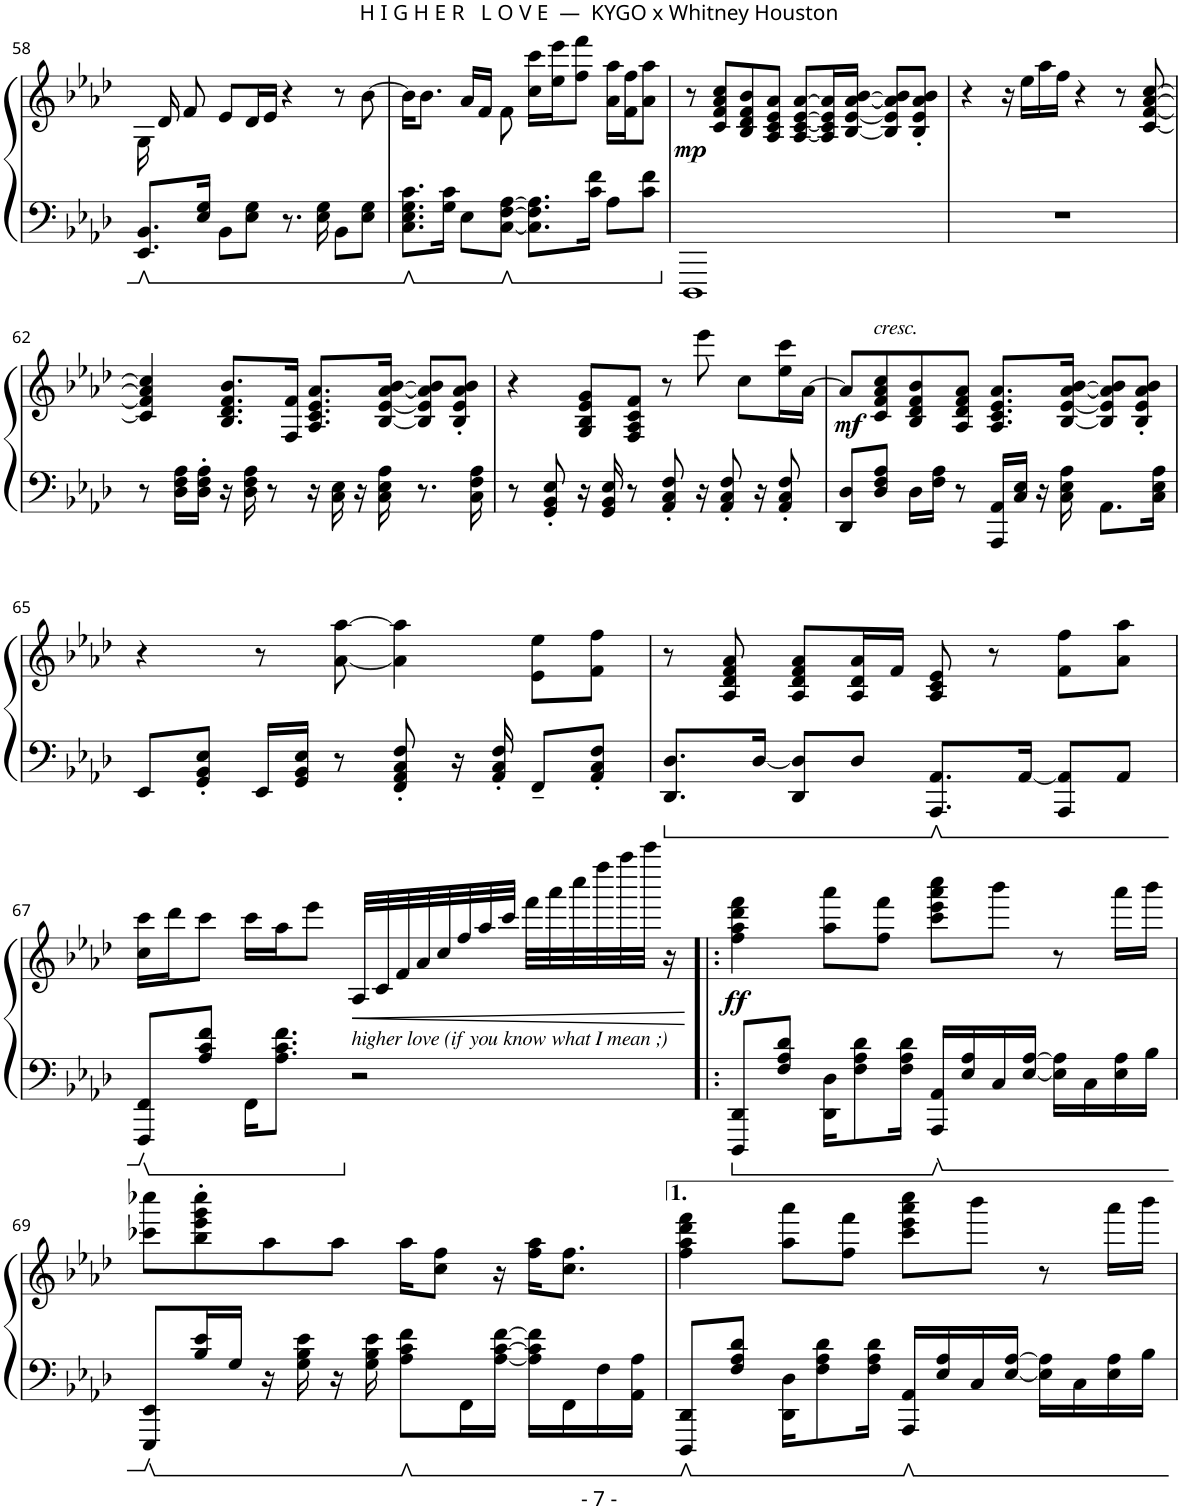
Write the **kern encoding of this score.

**kern	**kern	**dynam
*part1	*part1	*part1
*staff2	*staff1	*staff1/2
*I"Piano	*	*
*I'Pno.	*	*
!!LO:PB:g=z
*clefF4	*clefG2	*
*k[b-e-a-d-]	*k[b-e-a-d-]	*
*M4/4	*M4/4	*
=58	=58	=58
8.EE-/ 8.BB-/L	16G\	.
.	16d-/	.
.	8f/	.
16E-/ 16G/Jk	.	.
8BB-\L	8e-/L	.
8E-\ 8G\J	16d-/L	.
.	16e-/JJ	.
8.r	4r	.
16E-\ 16G\	.	.
8BB-\L	8r	.
8E-\ 8G\J	[8b-\	.
=59	=59	=59
8.C\ 8.E-\ 8.G\ 8.c\L	16b-\KL]	.
.	8.b-\J	.
16G\ 16c\Jk	.	.
8E-\L	16a-/LL	.
.	16f/JJ	.
[8C\ [8F\ [8A-\J	8f\	.
8.C\] 8.F\] 8.A-\]L	16cc\ 16ccc\LL	.
.	16ee-\ 16eee-\J	.
.	8ff\ 8fff\J	.
16c\ 16f\Jk	.	.
8A-\L	16a-\ 16aa-\LL	.
.	16f\ 16ff\J	.
8c\ 8f\J	8a-\ 8aa-\J	.
=60	=60	=60
!	!	!LO:DY:b
1DDD-	8r	mp
.	8c/ 8f/ 8a-/ 8cc/L	.
.	8B-/ 8d-/ 8f/ 8b-/	.
.	8A-/ 8c/ 8e-/ 8a-/J	.
.	[8A-/ [8c/ [8e-/ [8a-/L	.
.	16A-/] 16c/] 16e-/] 16a-/]L	.
.	[16B-/ [16e-/ [16a-/ [16b-/JJ	.
.	8B-/] 8e-/] 8a-/] 8b-/]L	.
.	8B-/' 8e-/' 8a-/' 8b-/'J	.
=61	=61	=61
1r	4r	.
.	16r	.
.	16ee-\LL	.
.	16aa-\	.
.	16ff\JJ	.
.	4r	.
.	8r	.
.	[8c/ [8f/ [8a-/ [8cc/	.
!!LO:LB:g=z
=62	=62	=62
8r	4c/] 4f/] 4a-/] 4cc/]	.
16D-\ 16F\ 16A-\LL	.	.
16D-\' 16F\' 16A-\'JJ	.	.
16r	8.B-/ 8.d-/ 8.f/ 8.b-/L	.
16D-\ 16F\ 16A-\	.	.
8r	.	.
.	16F/ 16f/Jk	.
16r	8.A-/ 8.c/ 8.e-/ 8.a-/L	.
16C\ 16E-\	.	.
16r	.	.
16C\ 16E-\ 16A-\	[16B-/ [16e-/ [16a-/ [16b-/Jk	.
8.r	8B-/] 8e-/] 8a-/] 8b-/]L	.
.	8B-/' 8e-/' 8a-/' 8b-/'J	.
16C\ 16F\ 16A-\	.	.
=63	=63	=63
8r	4r	.
8GG/' 8BB-/' 8E-/'	.	.
16r	8G/ 8B-/ 8e-/ 8g/L	.
16GG/ 16BB-/ 16E-/	.	.
8r	8F/ 8A-/ 8c/ 8f/J	.
8AA-/' 8C/' 8F/'	8r	.
16r	8eee-\	.
8AA-/' 8C/' 8F/'	.	.
.	8cc\L	.
16r	.	.
8AA-/' 8C/' 8F/'	16ee-\ 16ccc\L	.
.	[16a-\JJ	.
=64	=64	=64
!	!	!LO:DY:b
8DD-/ 8D-/L	8a-/L]	mf
!	!LO:TX:a:i:t=cresc.	!
8D-/ 8F/ 8A-/J	8c/ 8f/ 8a-/ 8cc/	.
16D-\LL	8B-/ 8d-/ 8f/ 8b-/	.
16F\ 16A-\JJ	.	.
8r	8A-/ 8d-/ 8f/ 8a-/J	.
16AAA-/ 16AA-/LL	8.A-/ 8.c/ 8.e-/ 8.a-/L	.
16C/ 16E-/JJ	.	.
16r	.	.
16C\ 16E-\ 16A-\	[16B-/ [16e-/ [16a-/ [16b-/Jk	.
8.AA-\L	8B-/] 8e-/] 8a-/] 8b-/]L	.
.	8B-/' 8e-/' 8a-/' 8b-/'J	.
16C\ 16E-\ 16A-\Jk	.	.
!!LO:LB:g=z
=65	=65	=65
8EE-/L	4r	.
8GG/' 8BB-/' 8E-/'J	.	.
16EE-/LL	8r	.
16GG/ 16BB-/ 16E-/JJ	.	.
8r	[8a-\ [8aa-\	.
8FF/' 8AA-/' 8C/' 8F/'	4a-\] 4aa-\]	.
16r	.	.
16AA-/' 16C/' 16F/'	.	.
8FF~/L	8e-\ 8ee-\L	.
8AA-/' 8C/' 8F/'J	8f\ 8ff\J	.
=66	=66	=66
8.DD-/ 8.D-/L	8r	.
.	8A-/ 8d-/ 8f/ 8a-/	.
[16D-/Jk	.	.
8DD-/ 8D-/]L	8A-/ 8d-/ 8f/ 8a-/L	.
8D-/J	16A-/ 16d-/ 16a-/L	.
.	16f/JJ	.
8.AAA-/ 8.AA-/L	8A-/ 8c/ 8e-/	.
.	8r	.
[16AA-/Jk	.	.
8AAA-/ 8AA-/]L	8f\ 8ff\L	.
8AA-/J	8a-\ 8aa-\J	.
!!LO:LB:g=z
=67	=67	=67
8FFF/ 8FF/L	16cc\ 16ccc\LL	.
.	16ddd-\J	.
8A-/ 8c/ 8f/J	8ccc\J	.
16FF\KL	16ccc\LL	.
8.A-\ 8.c\ 8.f\J	16aa-\J	.
.	8eee-\J	.
!	!LO:TX:b:i:t=higher love (if you know what I mean ;)	!
!	!	!LO:HP:b
2r	32A-/LLL	<
.	32c/	.
.	32f/	.
.	32a-/	.
.	32cc/	.
.	32ff/	.
.	32aa-/	.
.	32ccc/JJJ	.
.	32fff\LLL	.
.	32aaa-\	.
.	32cccc\	.
.	32ffff\	.
.	32aaaa-\	.
.	32ccccc\JJJ	.
.	16r	.
.	.	[
=68!|:	=68!|:	=68!|:
!	!	!LO:DY:b
8DDD-/ 8DD-/L	4ff\ 4aa-\ 4ddd-\ 4fff\	ff
8F/ 8A-/ 8d-/J	.	.
16DD-\ 16D-\KL	8aa-\ 8aaa-\L	.
8F\ 8A-\ 8d-\	.	.
.	8ff\ 8fff\J	.
16F\ 16A-\ 16d-\Jk	.	.
16AAA-/ 16AA-/LL	8ccc\ 8eee-\ 8aaa-\ 8cccc\L	.
16E-/ 16A-/	.	.
16C/	8bbb-\J	.
[16E-/ [16A-/JJ	.	.
16E-\] 16A-\]LL	8r	.
16C\	.	.
16E-\ 16A-\	16aaa-\LL	.
16B-\JJ	16bbb-\JJ	.
!!LO:LB:g=z
=69	=69	=69
8EEE-/ 8EE-/L	8ccc-X\ 8cccc-X\L	.
16B-/ 16e-/L	8bb-\' 8eee-\' 8ggg\' 8cccc-\'	.
16G/JJ	.	.
16r	8aa-\	.
16G\ 16B-\ 16e-\	.	.
16r	8aa-\J	.
16G\ 16B-\ 16e-\	.	.
8A-\ 8c\ 8f\L	16aa-\KL	.
.	8cc\ 8ff\J	.
16FF\L	.	.
[16A-\ [16c\ [16f\JJ	16r	.
16A-\] 16c\] 16f\]LL	16ff\ 16aa-\KL	.
16FF\	8.cc\ 8.ff\J	.
16F\	.	.
16AA-\ 16A-\JJ	.	.
=70	=70	=70
8DDD-/ 8DD-/L	4ff\ 4aa-\ 4ddd-\ 4fff\	.
8F/ 8A-/ 8d-/J	.	.
16DD-\ 16D-\KL	8aa-\ 8aaa-\L	.
8F\ 8A-\ 8d-\	.	.
.	8ff\ 8fff\J	.
16F\ 16A-\ 16d-\Jk	.	.
16AAA-/ 16AA-/LL	8ccc\ 8eee-\ 8aaa-\ 8cccc\L	.
16E-/ 16A-/	.	.
16C/	8bbb-\J	.
[16E-/ [16A-/JJ	.	.
16E-\] 16A-\]LL	8r	.
16C\	.	.
16E-\ 16A-\	16aaa-\LL	.
16B-\JJ	16bbb-\JJ	.
=	=	=
*-	*-	*-
